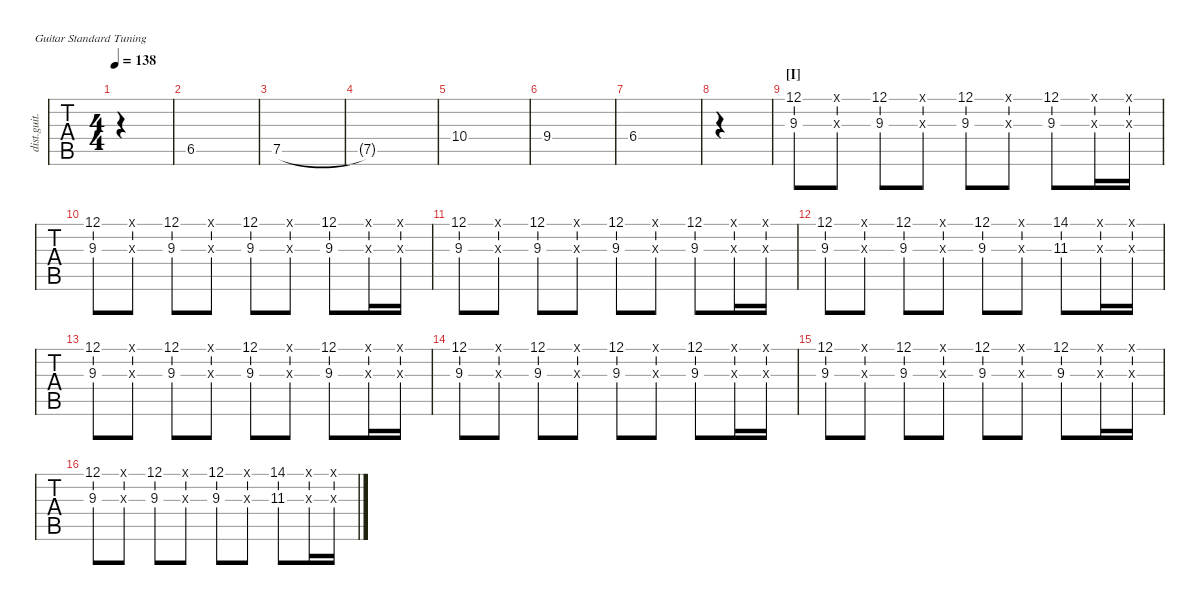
\defaultSystemsLayout 4
\hideDynamics
\bracketExtendMode nobrackets
\track ("Distortion Guitar" "dist.guit.") {defaultSystemsLayout 4 instrument distortionguitar}
\staff {tabs}
\tuning (E4 B3 G3 D3 A2 E2)
\ts (4 4)
\tempo 138
\clef g2
\ks c
|
6.5{acc #}.1 |
7.5.1 |
7.5{t}.1 |
10.4.1 |
9.4.1 |
6.4{acc #}.1 |
|
\section ("I" "")
(12.1 9.3).8 (0.1{x} 0.3{x}).8 (12.1 9.3).8 (0.1{x} 0.3{x}).8 (12.1 9.3).8 (0.1{x} 0.3{x}).8 (12.1 9.3).8 (0.1{x} 0.3{x}).16 (0.1{x} 0.3{x}).16 |
(12.1 9.3).8 (0.1{x} 0.3{x}).8 (12.1 9.3).8 (0.1{x} 0.3{x}).8 (12.1 9.3).8 (0.1{x} 0.3{x}).8 (12.1 9.3).8 (0.1{x} 0.3{x}).16 (0.1{x} 0.3{x}).16 |
(12.1 9.3).8 (0.1{x} 0.3{x}).8 (12.1 9.3).8 (0.1{x} 0.3{x}).8 (12.1 9.3).8 (0.1{x} 0.3{x}).8 (12.1 9.3).8 (0.1{x} 0.3{x}).16 (0.1{x} 0.3{x}).16 |
(12.1 9.3).8 (0.1{x} 0.3{x}).8 (12.1 9.3).8 (0.1{x} 0.3{x}).8 (12.1 9.3).8 (0.1{x} 0.3{x}).8 (14.1{acc #} 11.3{acc #}).8 (0.1{x} 0.3{x}).16 (0.1{x} 0.3{x}).16 |
(12.1 9.3).8 (0.1{x} 0.3{x}).8 (12.1 9.3).8 (0.1{x} 0.3{x}).8 (12.1 9.3).8 (0.1{x} 0.3{x}).8 (12.1 9.3).8 (0.1{x} 0.3{x}).16 (0.1{x} 0.3{x}).16 |
(12.1 9.3).8 (0.1{x} 0.3{x}).8 (12.1 9.3).8 (0.1{x} 0.3{x}).8 (12.1 9.3).8 (0.1{x} 0.3{x}).8 (12.1 9.3).8 (0.1{x} 0.3{x}).16 (0.1{x} 0.3{x}).16 |
(12.1 9.3).8 (0.1{x} 0.3{x}).8 (12.1 9.3).8 (0.1{x} 0.3{x}).8 (12.1 9.3).8 (0.1{x} 0.3{x}).8 (12.1 9.3).8 (0.1{x} 0.3{x}).16 (0.1{x} 0.3{x}).16 |
(12.1 9.3).8 (0.1{x} 0.3{x}).8 (12.1 9.3).8 (0.1{x} 0.3{x}).8 (12.1 9.3).8 (0.1{x} 0.3{x}).8 (14.1{acc #} 11.3{acc #}).8 (0.1{x} 0.3{x}).16 (0.1{x} 0.3{x}).16
